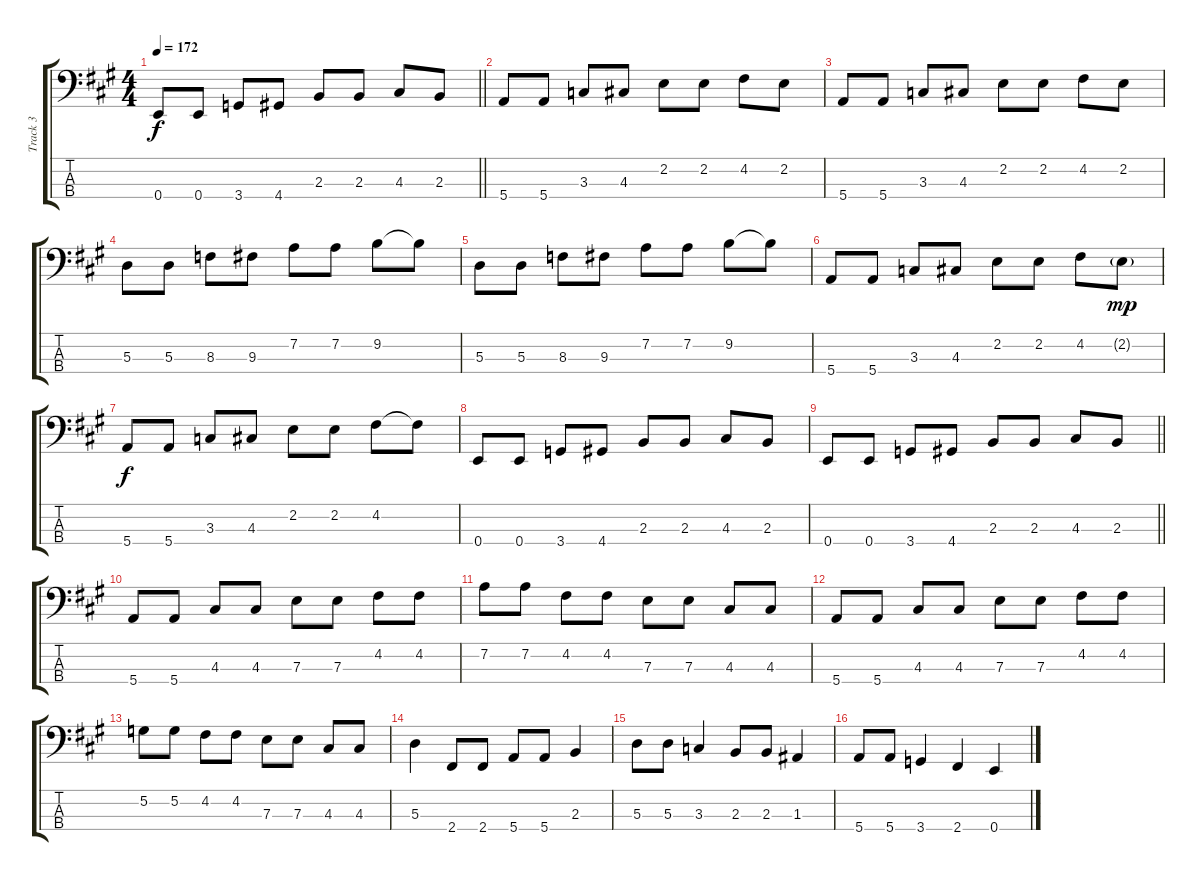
\track ("Track 3" "Track 3") {instrument electricbassfinger}
\staff {score tabs}
\tuning (G2 D2 A1 E1) {hide}
\ts (4 4)
\tempo 172
\clef f4
\barLineRight lightlight
\ks a
0.4.8{dy f} 0.4.8 3.4.8 4.4.8 2.3.8 2.3.8 4.3.8 2.3.8 |
5.4.8 5.4.8 3.3.8 4.3.8 2.2.8 2.2.8 4.2.8 2.2.8 |
5.4.8 5.4.8 3.3.8 4.3.8 2.2.8 2.2.8 4.2.8 2.2.8 |
5.3.8 5.3.8 8.3.8 9.3.8 7.2.8 7.2.8 9.2.8 9.2{t}.8 |
5.3.8 5.3.8 8.3.8 9.3.8 7.2.8 7.2.8 9.2.8 9.2{t}.8 |
5.4.8 5.4.8 3.3.8 4.3.8 2.2.8 2.2.8 4.2.8 2.2{g}.8{dy mp} |
5.4.8{dy f} 5.4.8 3.3.8 4.3.8 2.2.8 2.2.8 4.2.8 4.2{t}.8 |
0.4.8 0.4.8 3.4.8 4.4.8 2.3.8 2.3.8 4.3.8 2.3.8 |
\barLineRight lightlight
0.4.8 0.4.8 3.4.8 4.4.8 2.3.8 2.3.8 4.3.8 2.3.8 |
5.4.8 5.4.8 4.3.8 4.3.8 7.3.8 7.3.8 4.2.8 4.2.8 |
7.2.8 7.2.8 4.2.8 4.2.8 7.3.8 7.3.8 4.3.8 4.3.8 |
5.4.8 5.4.8 4.3.8 4.3.8 7.3.8 7.3.8 4.2.8 4.2.8 |
5.2.8 5.2.8 4.2.8 4.2.8 7.3.8 7.3.8 4.3.8 4.3.8 |
5.3.4 2.4.8 2.4.8 5.4.8 5.4.8 2.3.4 |
5.3.8 5.3.8 3.3.4 2.3.8 2.3.8 1.3.4 |
5.4.8 5.4.8 3.4.4 2.4.4 0.4.4
